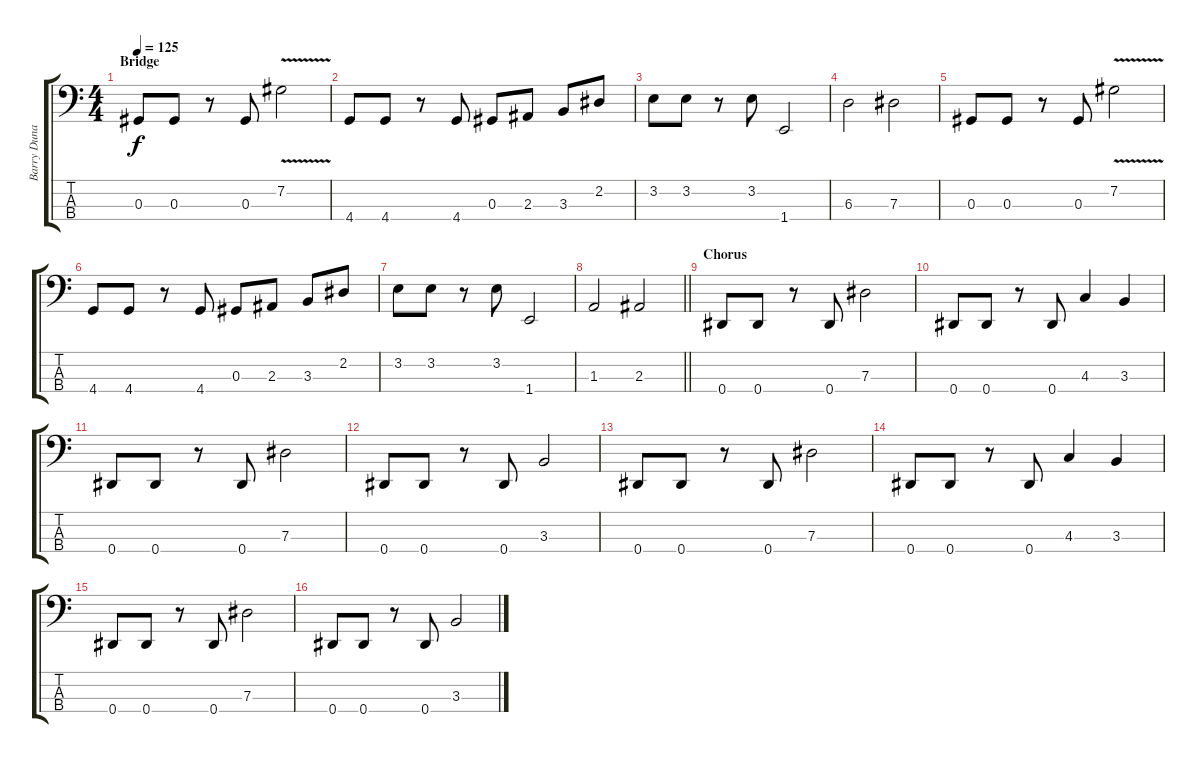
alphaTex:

\track ("Barry Dunaway" "Barry Duna") {instrument electricbassfinger}
\staff {score tabs}
\tuning (Gb2 Db2 Ab1 Eb1) {hide}
\ts (4 4)
\section ("" "Bridge")
\tempo 125
\clef f4
\ks c
0.3.8{dy f} 0.3.8 r.8 0.3.8 7.2{v}.2 |
4.4.8 4.4.8 r.8 4.4.8 0.3.8 2.3.8 3.3.8 2.2.8 |
3.2.8 3.2.8 r.8 3.2.8 1.4.2 |
6.3.2 7.3.2 |
0.3.8 0.3.8 r.8 0.3.8 7.2{v}.2 |
4.4.8 4.4.8 r.8 4.4.8 0.3.8 2.3.8 3.3.8 2.2.8 |
3.2.8 3.2.8 r.8 3.2.8 1.4.2 |
\barLineRight lightlight
1.3.2 2.3.2 |
\section ("" "Chorus")
0.4.8 0.4.8 r.8 0.4.8 7.3.2 |
0.4.8 0.4.8 r.8 0.4.8 4.3.4 3.3.4 |
0.4.8 0.4.8 r.8 0.4.8 7.3.2 |
0.4.8 0.4.8 r.8 0.4.8 3.3.2 |
0.4.8 0.4.8 r.8 0.4.8 7.3.2 |
0.4.8 0.4.8 r.8 0.4.8 4.3.4 3.3.4 |
0.4.8 0.4.8 r.8 0.4.8 7.3.2 |
0.4.8 0.4.8 r.8 0.4.8 3.3.2
